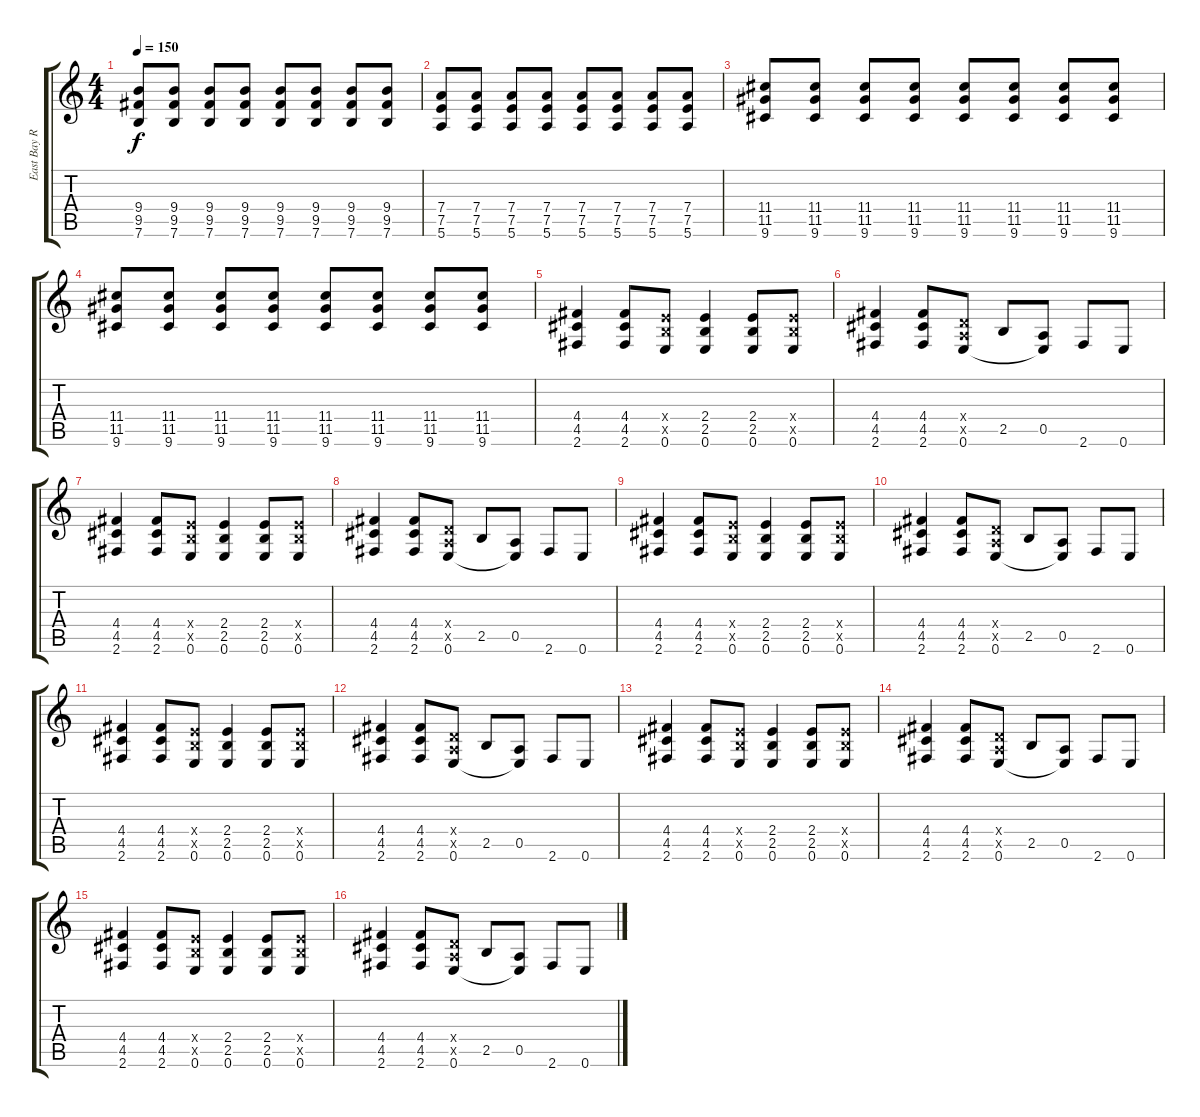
\track ("East Bay Ray" "East Bay R") {instrument distortionguitar}
\staff {score tabs}
\tuning (E4 B3 G3 D3 A2 E2) {hide}
\ts (4 4)
\tempo 150
\clef g2
\ks c
(9.4 9.5 7.6).8{dy f} (9.4 9.5 7.6).8 (9.4 9.5 7.6).8 (9.4 9.5 7.6).8 (9.4 9.5 7.6).8 (9.4 9.5 7.6).8 (9.4 9.5 7.6).8 (9.4 9.5 7.6).8 |
(7.4 7.5 5.6).8 (7.4 7.5 5.6).8 (7.4 7.5 5.6).8 (7.4 7.5 5.6).8 (7.4 7.5 5.6).8 (7.4 7.5 5.6).8 (7.4 7.5 5.6).8 (7.4 7.5 5.6).8 |
(11.4 11.5 9.6).8 (11.4 11.5 9.6).8 (11.4 11.5 9.6).8 (11.4 11.5 9.6).8 (11.4 11.5 9.6).8 (11.4 11.5 9.6).8 (11.4 11.5 9.6).8 (11.4 11.5 9.6).8 |
(11.4 11.5 9.6).8 (11.4 11.5 9.6).8 (11.4 11.5 9.6).8 (11.4 11.5 9.6).8 (11.4 11.5 9.6).8 (11.4 11.5 9.6).8 (11.4 11.5 9.6).8 (11.4 11.5 9.6).8 |
(4.4 4.5 2.6).4 (4.4 4.5 2.6).8 (2.4{x} 2.5{x} 0.6).8 (2.4 2.5 0.6).4 (2.4 2.5 0.6).8 (2.4{x} 2.5{x} 0.6).8 |
(4.4 4.5 2.6).4 (4.4 4.5 2.6).8 (0.4{x} 0.5{x} 0.6).8 2.5.8 (0.5 0.6{t}).8 2.6.8 0.6.8 |
(4.4 4.5 2.6).4 (4.4 4.5 2.6).8 (2.4{x} 2.5{x} 0.6).8 (2.4 2.5 0.6).4 (2.4 2.5 0.6).8 (2.4{x} 2.5{x} 0.6).8 |
(4.4 4.5 2.6).4 (4.4 4.5 2.6).8 (0.4{x} 0.5{x} 0.6).8 2.5.8 (0.5 0.6{t}).8 2.6.8 0.6.8 |
(4.4 4.5 2.6).4 (4.4 4.5 2.6).8 (2.4{x} 2.5{x} 0.6).8 (2.4 2.5 0.6).4 (2.4 2.5 0.6).8 (2.4{x} 2.5{x} 0.6).8 |
(4.4 4.5 2.6).4 (4.4 4.5 2.6).8 (0.4{x} 0.5{x} 0.6).8 2.5.8 (0.5 0.6{t}).8 2.6.8 0.6.8 |
(4.4 4.5 2.6).4 (4.4 4.5 2.6).8 (2.4{x} 2.5{x} 0.6).8 (2.4 2.5 0.6).4 (2.4 2.5 0.6).8 (2.4{x} 2.5{x} 0.6).8 |
(4.4 4.5 2.6).4 (4.4 4.5 2.6).8 (0.4{x} 0.5{x} 0.6).8 2.5.8 (0.5 0.6{t}).8 2.6.8 0.6.8 |
(4.4 4.5 2.6).4 (4.4 4.5 2.6).8 (2.4{x} 2.5{x} 0.6).8 (2.4 2.5 0.6).4 (2.4 2.5 0.6).8 (2.4{x} 2.5{x} 0.6).8 |
(4.4 4.5 2.6).4 (4.4 4.5 2.6).8 (0.4{x} 0.5{x} 0.6).8 2.5.8 (0.5 0.6{t}).8 2.6.8 0.6.8 |
(4.4 4.5 2.6).4 (4.4 4.5 2.6).8 (2.4{x} 2.5{x} 0.6).8 (2.4 2.5 0.6).4 (2.4 2.5 0.6).8 (2.4{x} 2.5{x} 0.6).8 |
(4.4 4.5 2.6).4 (4.4 4.5 2.6).8 (0.4{x} 0.5{x} 0.6).8 2.5.8 (0.5 0.6{t}).8 2.6.8 0.6.8
